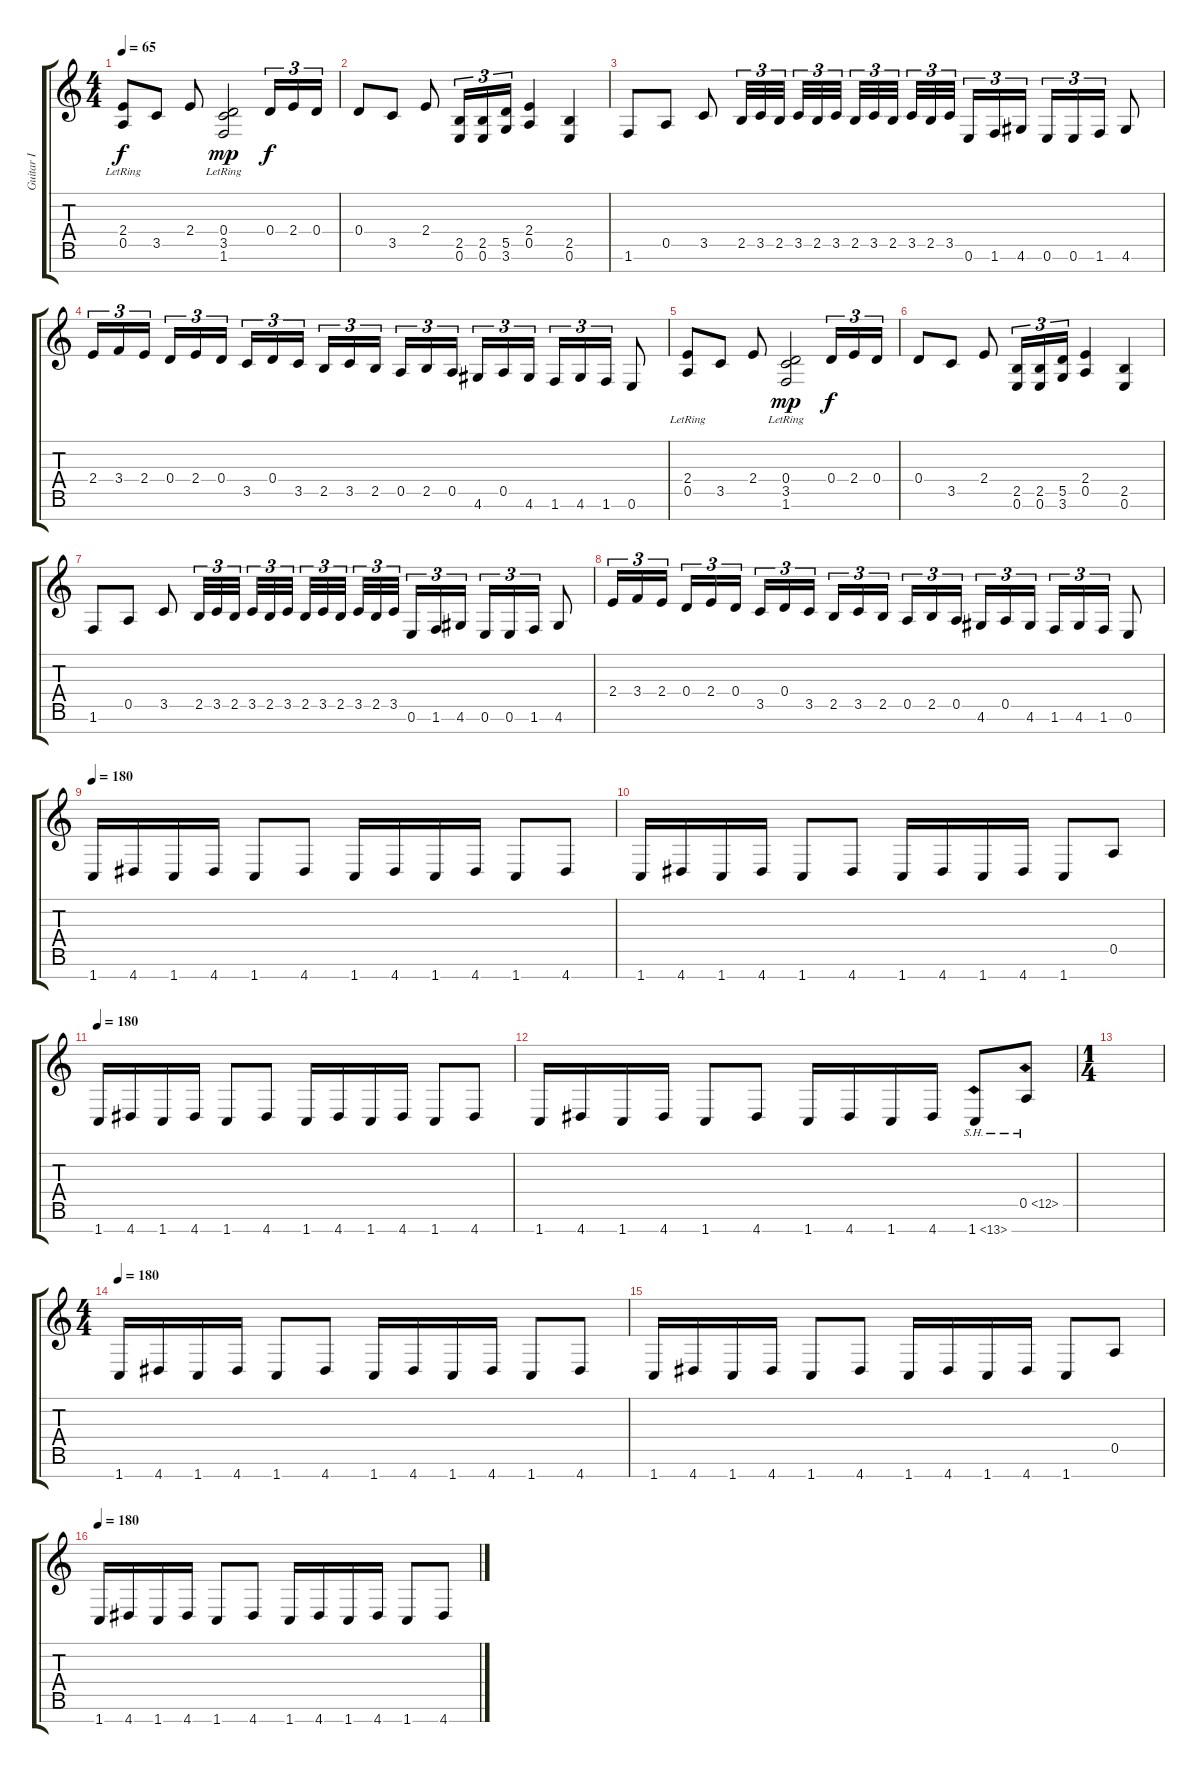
\track ("Guitar I" "Guitar I") {instrument distortionguitar}
\staff {score tabs}
\tuning (E4 B3 G3 D3 A2 E2 B1) {hide}
\ts (4 4)
\tempo 65
\clef g2
\ks c
(2.4{lr} 0.5{lr}).8{dy f} 3.5.8 2.4.8 (0.4 3.5{lr} 1.6{lr}).2{dy mp} 0.4.16{tu (3 2) dy f} 2.4.16{tu (3 2)} 0.4.16{tu (3 2)} |
0.4.8 3.5.8 2.4.8 (2.5 0.6).16{tu (3 2)} (2.5 0.6).16{tu (3 2)} (5.5 3.6).16{tu (3 2)} (2.4 0.5).4 (2.5 0.6).4 |
1.6.8 0.5.8 3.5.8 2.5.32{tu (3 2)} 3.5.32{tu (3 2)} 2.5.32{tu (3 2)} 3.5.32{tu (3 2)} 2.5.32{tu (3 2)} 3.5.32{tu (3 2)} 2.5.32{tu (3 2)} 3.5.32{tu (3 2)} 2.5.32{tu (3 2)} 3.5.32{tu (3 2)} 2.5.32{tu (3 2)} 3.5.32{tu (3 2)} 0.6.16{tu (3 2)} 1.6.16{tu (3 2)} 4.6.16{tu (3 2)} 0.6.16{tu (3 2)} 0.6.16{tu (3 2)} 1.6.16{tu (3 2)} 4.6.8 |
2.4.16{tu (3 2)} 3.4.16{tu (3 2)} 2.4.16{tu (3 2)} 0.4.16{tu (3 2)} 2.4.16{tu (3 2)} 0.4.16{tu (3 2)} 3.5.16{tu (3 2)} 0.4.16{tu (3 2)} 3.5.16{tu (3 2)} 2.5.16{tu (3 2)} 3.5.16{tu (3 2)} 2.5.16{tu (3 2)} 0.5.16{tu (3 2)} 2.5.16{tu (3 2)} 0.5.16{tu (3 2)} 4.6.16{tu (3 2)} 0.5.16{tu (3 2)} 4.6.16{tu (3 2)} 1.6.16{tu (3 2)} 4.6.16{tu (3 2)} 1.6.16{tu (3 2)} 0.6.8 |
(2.4{lr} 0.5{lr}).8 3.5.8 2.4.8 (0.4 3.5{lr} 1.6{lr}).2{dy mp} 0.4.16{tu (3 2) dy f} 2.4.16{tu (3 2)} 0.4.16{tu (3 2)} |
0.4.8 3.5.8 2.4.8 (2.5 0.6).16{tu (3 2)} (2.5 0.6).16{tu (3 2)} (5.5 3.6).16{tu (3 2)} (2.4 0.5).4 (2.5 0.6).4 |
1.6.8 0.5.8 3.5.8 2.5.32{tu (3 2)} 3.5.32{tu (3 2)} 2.5.32{tu (3 2)} 3.5.32{tu (3 2)} 2.5.32{tu (3 2)} 3.5.32{tu (3 2)} 2.5.32{tu (3 2)} 3.5.32{tu (3 2)} 2.5.32{tu (3 2)} 3.5.32{tu (3 2)} 2.5.32{tu (3 2)} 3.5.32{tu (3 2)} 0.6.16{tu (3 2)} 1.6.16{tu (3 2)} 4.6.16{tu (3 2)} 0.6.16{tu (3 2)} 0.6.16{tu (3 2)} 1.6.16{tu (3 2)} 4.6.8 |
2.4.16{tu (3 2)} 3.4.16{tu (3 2)} 2.4.16{tu (3 2)} 0.4.16{tu (3 2)} 2.4.16{tu (3 2)} 0.4.16{tu (3 2)} 3.5.16{tu (3 2)} 0.4.16{tu (3 2)} 3.5.16{tu (3 2)} 2.5.16{tu (3 2)} 3.5.16{tu (3 2)} 2.5.16{tu (3 2)} 0.5.16{tu (3 2)} 2.5.16{tu (3 2)} 0.5.16{tu (3 2)} 4.6.16{tu (3 2)} 0.5.16{tu (3 2)} 4.6.16{tu (3 2)} 1.6.16{tu (3 2)} 4.6.16{tu (3 2)} 1.6.16{tu (3 2)} 0.6.8 |
\tempo 180
1.7.16 4.7.16 1.7.16 4.7.16 1.7.8 4.7.8 1.7.16 4.7.16 1.7.16 4.7.16 1.7.8 4.7.8 |
1.7.16 4.7.16 1.7.16 4.7.16 1.7.8 4.7.8 1.7.16 4.7.16 1.7.16 4.7.16 1.7.8 0.5.8 |
\tempo 180
1.7.16 4.7.16 1.7.16 4.7.16 1.7.8 4.7.8 1.7.16 4.7.16 1.7.16 4.7.16 1.7.8 4.7.8 |
1.7.16 4.7.16 1.7.16 4.7.16 1.7.8 4.7.8 1.7.16 4.7.16 1.7.16 4.7.16 1.7{sh 12}.8 0.5{sh 12}.8 |
\ts (1 4)
|
\ts (4 4)
\tempo 180
1.7.16 4.7.16 1.7.16 4.7.16 1.7.8 4.7.8 1.7.16 4.7.16 1.7.16 4.7.16 1.7.8 4.7.8 |
1.7.16 4.7.16 1.7.16 4.7.16 1.7.8 4.7.8 1.7.16 4.7.16 1.7.16 4.7.16 1.7.8 0.5.8 |
\tempo 180
1.7.16 4.7.16 1.7.16 4.7.16 1.7.8 4.7.8 1.7.16 4.7.16 1.7.16 4.7.16 1.7.8 4.7.8
